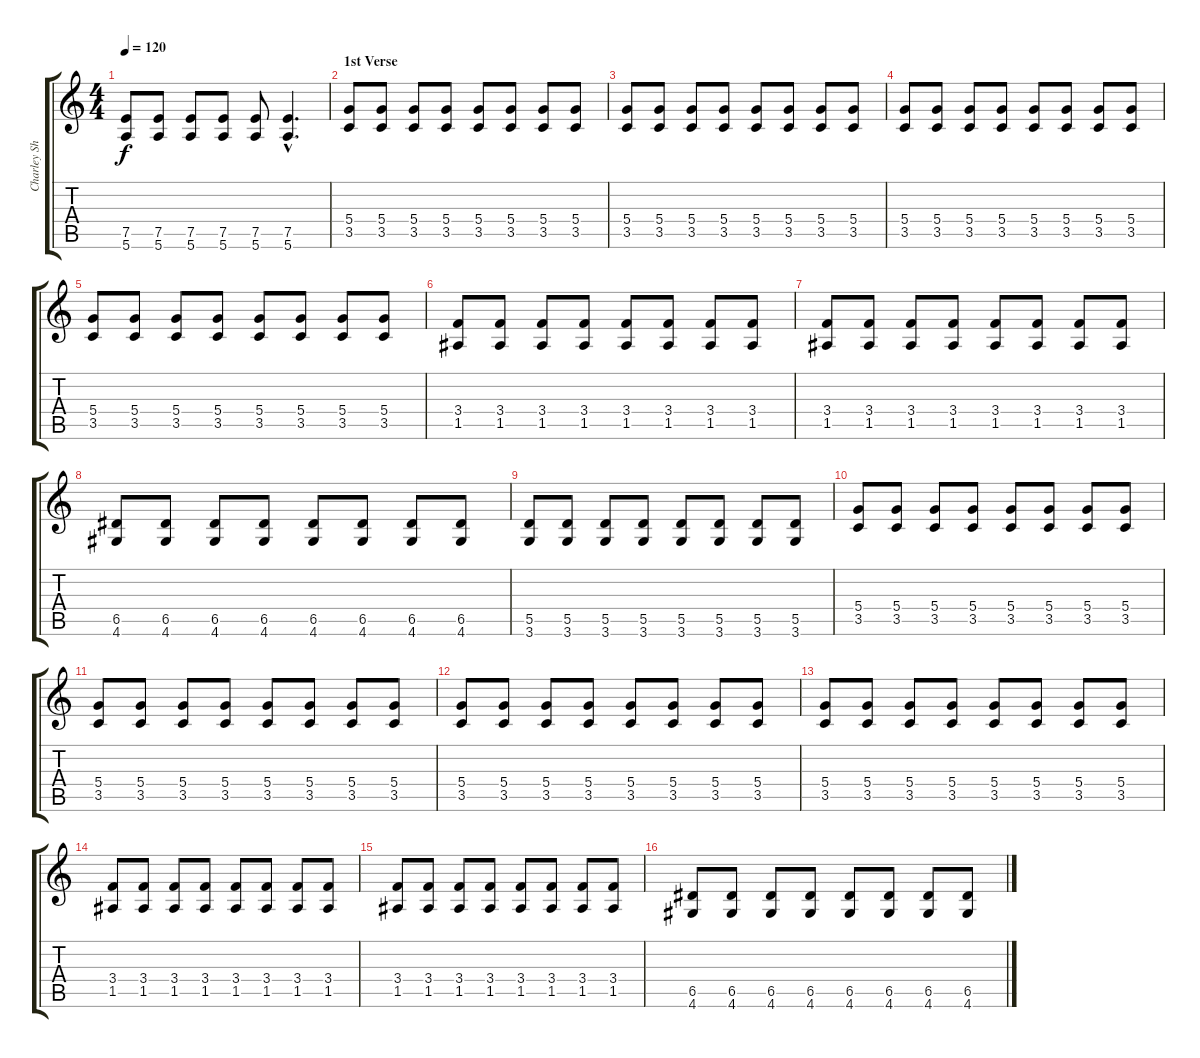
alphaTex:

\track ("Charley Shackelford" "Charley Sh") {instrument distortionguitar}
\staff {score tabs}
\tuning (E4 B3 G3 D3 A2 E2) {hide}
\ts (4 4)
\tempo 120
\clef g2
\ks c
(7.5{t} 5.6{t}).8{dy f} (7.5 5.6).8 (7.5 5.6).8 (7.5 5.6).8 (7.5 5.6).8 (7.5{hac} 5.6{hac}).4{d} |
\section ("" "1st Verse")
(5.4 3.5).8 (5.4 3.5).8 (5.4 3.5).8 (5.4 3.5).8 (5.4 3.5).8 (5.4 3.5).8 (5.4 3.5).8 (5.4 3.5).8 |
(5.4 3.5).8 (5.4 3.5).8 (5.4 3.5).8 (5.4 3.5).8 (5.4 3.5).8 (5.4 3.5).8 (5.4 3.5).8 (5.4 3.5).8 |
(5.4 3.5).8 (5.4 3.5).8 (5.4 3.5).8 (5.4 3.5).8 (5.4 3.5).8 (5.4 3.5).8 (5.4 3.5).8 (5.4 3.5).8 |
(5.4 3.5).8 (5.4 3.5).8 (5.4 3.5).8 (5.4 3.5).8 (5.4 3.5).8 (5.4 3.5).8 (5.4 3.5).8 (5.4 3.5).8 |
(3.4 1.5).8 (3.4 1.5).8 (3.4 1.5).8 (3.4 1.5).8 (3.4 1.5).8 (3.4 1.5).8 (3.4 1.5).8 (3.4 1.5).8 |
(3.4 1.5).8 (3.4 1.5).8 (3.4 1.5).8 (3.4 1.5).8 (3.4 1.5).8 (3.4 1.5).8 (3.4 1.5).8 (3.4 1.5).8 |
(6.5 4.6).8 (6.5 4.6).8 (6.5 4.6).8 (6.5 4.6).8 (6.5 4.6).8 (6.5 4.6).8 (6.5 4.6).8 (6.5 4.6).8 |
(5.5 3.6).8 (5.5 3.6).8 (5.5 3.6).8 (5.5 3.6).8 (5.5 3.6).8 (5.5 3.6).8 (5.5 3.6).8 (5.5 3.6).8 |
(5.4 3.5).8 (5.4 3.5).8 (5.4 3.5).8 (5.4 3.5).8 (5.4 3.5).8 (5.4 3.5).8 (5.4 3.5).8 (5.4 3.5).8 |
(5.4 3.5).8 (5.4 3.5).8 (5.4 3.5).8 (5.4 3.5).8 (5.4 3.5).8 (5.4 3.5).8 (5.4 3.5).8 (5.4 3.5).8 |
(5.4 3.5).8 (5.4 3.5).8 (5.4 3.5).8 (5.4 3.5).8 (5.4 3.5).8 (5.4 3.5).8 (5.4 3.5).8 (5.4 3.5).8 |
(5.4 3.5).8 (5.4 3.5).8 (5.4 3.5).8 (5.4 3.5).8 (5.4 3.5).8 (5.4 3.5).8 (5.4 3.5).8 (5.4 3.5).8 |
(3.4 1.5).8 (3.4 1.5).8 (3.4 1.5).8 (3.4 1.5).8 (3.4 1.5).8 (3.4 1.5).8 (3.4 1.5).8 (3.4 1.5).8 |
(3.4 1.5).8 (3.4 1.5).8 (3.4 1.5).8 (3.4 1.5).8 (3.4 1.5).8 (3.4 1.5).8 (3.4 1.5).8 (3.4 1.5).8 |
(6.5 4.6).8 (6.5 4.6).8 (6.5 4.6).8 (6.5 4.6).8 (6.5 4.6).8 (6.5 4.6).8 (6.5 4.6).8 (6.5 4.6).8
